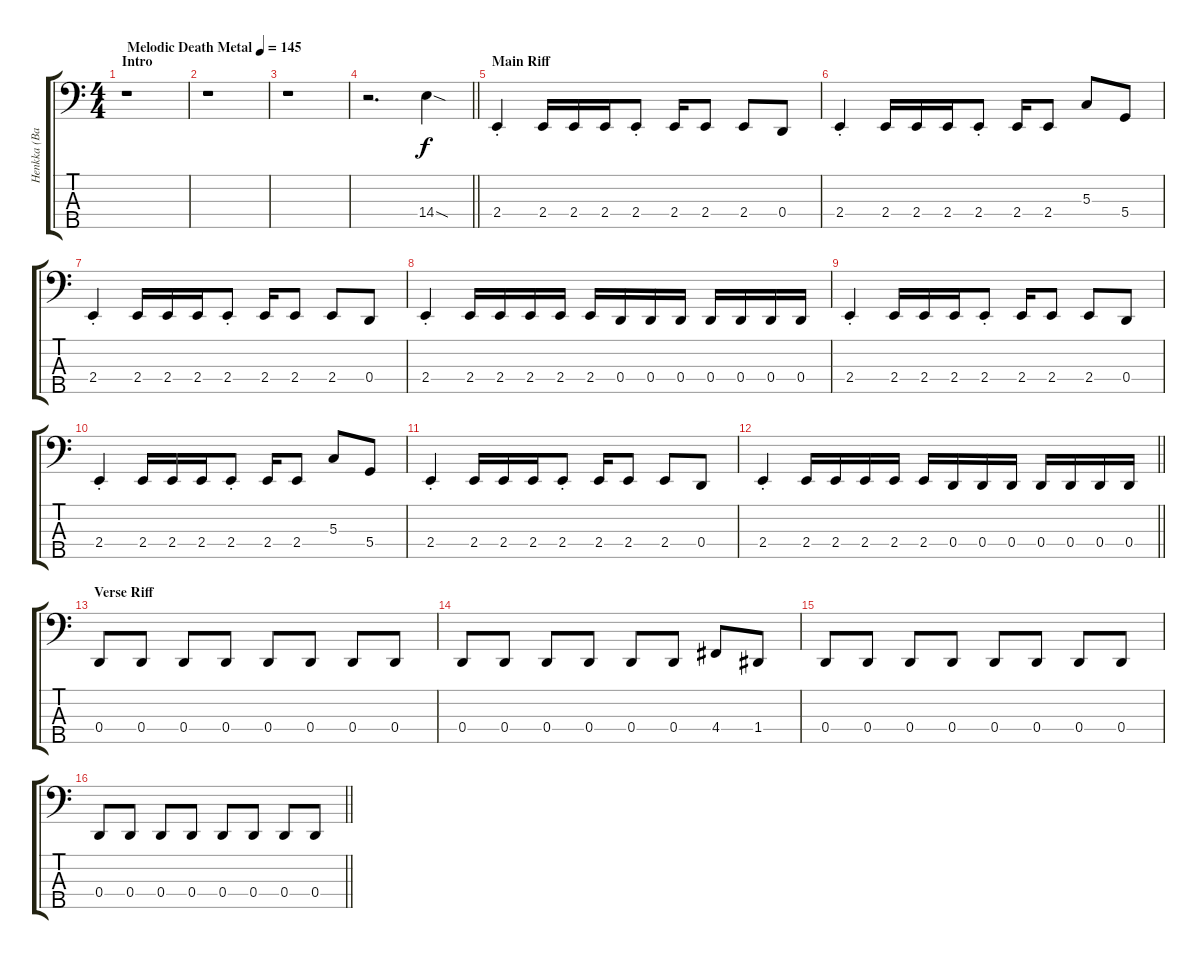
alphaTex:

\track ("Henkka (Bass)" "Henkka (Ba") {instrument electricbasspick}
\staff {score tabs}
\tuning (F2 C2 G1 D1 A0) {hide}
\ts (4 4)
\section ("" "Intro")
\tempo (145 "Melodic Death Metal")
\clef f4
\ks c
r.1{dy f instrument electricbasspick} |
r.1 |
r.1 |
\barLineRight lightlight
r.2{d} 14.4{sod}.4{volume 16 balance 8 instrument electricbasspick} |
\section ("" "Main Riff")
2.4{st}.4 2.4.16 2.4.16 2.4.16 2.4{st}.8 2.4.16 2.4.8 2.4.8 0.4.8 |
2.4{st}.4 2.4.16 2.4.16 2.4.16 2.4{st}.8 2.4.16 2.4.8 5.3.8 5.4.8 |
2.4{st}.4 2.4.16 2.4.16 2.4.16 2.4{st}.8 2.4.16 2.4.8 2.4.8 0.4.8 |
2.4{st}.4 2.4.16 2.4.16 2.4.16 2.4.16 2.4.16 0.4.16 0.4.16 0.4.16 0.4.16 0.4.16 0.4.16 0.4.16 |
2.4{st}.4 2.4.16 2.4.16 2.4.16 2.4{st}.8 2.4.16 2.4.8 2.4.8 0.4.8 |
2.4{st}.4 2.4.16 2.4.16 2.4.16 2.4{st}.8 2.4.16 2.4.8 5.3.8 5.4.8 |
2.4{st}.4 2.4.16 2.4.16 2.4.16 2.4{st}.8 2.4.16 2.4.8 2.4.8 0.4.8 |
\barLineRight lightlight
2.4{st}.4 2.4.16 2.4.16 2.4.16 2.4.16 2.4.16 0.4.16 0.4.16 0.4.16 0.4.16 0.4.16 0.4.16 0.4.16 |
\section ("" "Verse Riff")
0.4.8{volume 13} 0.4.8 0.4.8 0.4.8 0.4.8 0.4.8 0.4.8 0.4.8 |
0.4.8 0.4.8 0.4.8 0.4.8 0.4.8 0.4.8 4.4.8 1.4.8 |
0.4.8 0.4.8 0.4.8 0.4.8 0.4.8 0.4.8 0.4.8 0.4.8 |
\barLineRight lightlight
0.4.8 0.4.8 0.4.8 0.4.8 0.4.8 0.4.8 0.4.8 0.4.8
